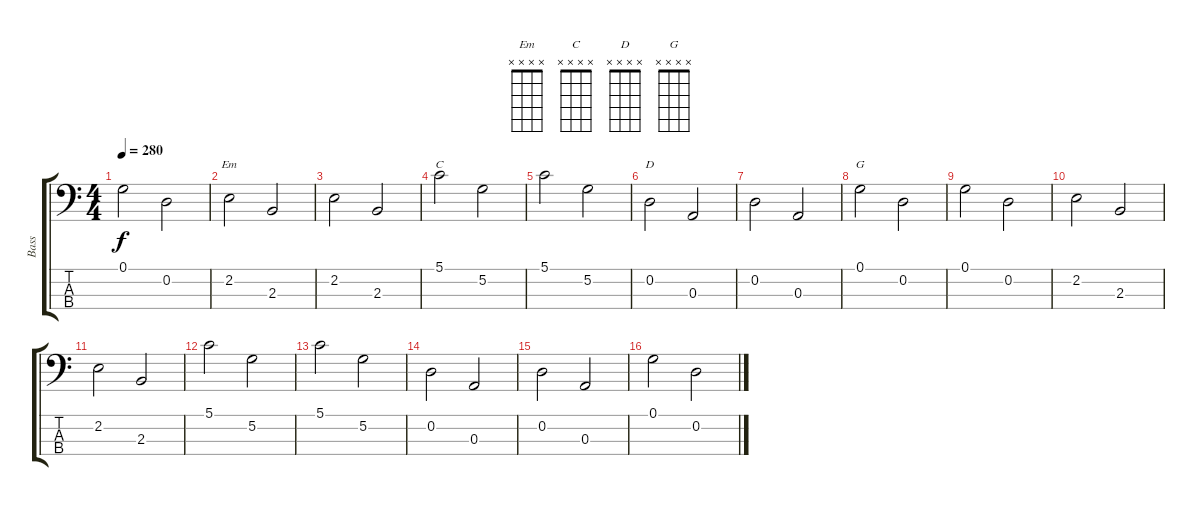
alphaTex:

\track ("Bass" "Bass") {instrument electricbasspick}
\staff {score tabs}
\tuning (G2 D2 A1 E1) {hide}
\chord ("Em" x x x x)
\chord ("C" x x x x)
\chord ("D" x x x x)
\chord ("G" x x x x)
\ts (4 4)
\tempo 280
\clef f4
\ks c
0.1.2{dy f} 0.2.2 |
2.2.2{ch "Em"} 2.3.2 |
2.2.2 2.3.2 |
5.1.2{ch "C"} 5.2.2 |
5.1.2 5.2.2 |
0.2.2{ch "D"} 0.3.2 |
0.2.2 0.3.2 |
0.1.2{ch "G"} 0.2.2 |
0.1.2 0.2.2 |
2.2.2 2.3.2 |
2.2.2 2.3.2 |
5.1.2 5.2.2 |
5.1.2 5.2.2 |
0.2.2 0.3.2 |
0.2.2 0.3.2 |
0.1.2 0.2.2
